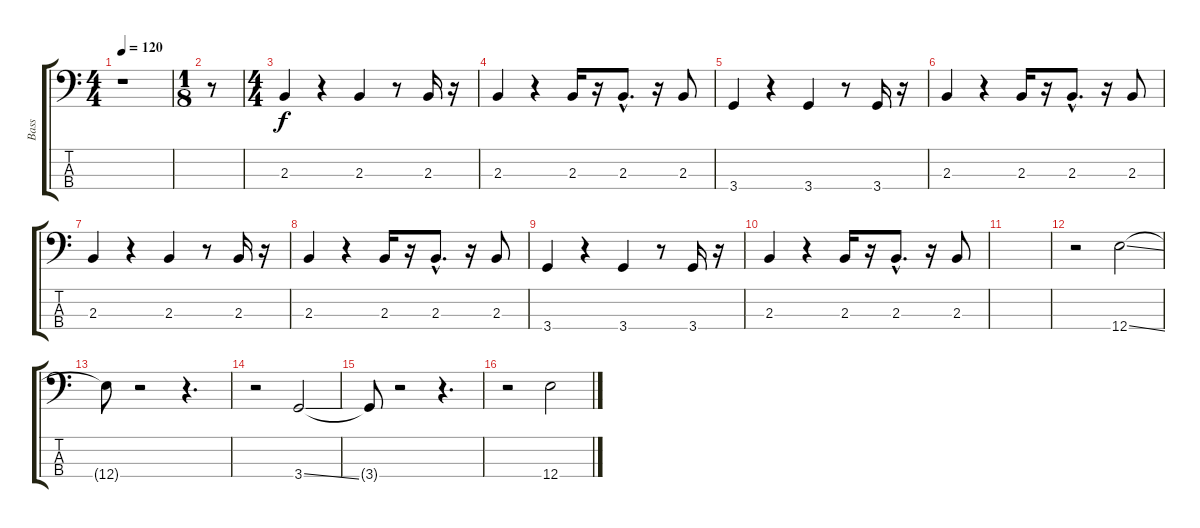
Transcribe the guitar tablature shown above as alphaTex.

\track ("Bass" "Bass") {instrument electricbasspick}
\staff {score tabs}
\tuning (G2 D2 A1 E1) {hide}
\ts (4 4)
\tempo 120
\clef f4
\ks c
r.1{dy f instrument electricbasspick} |
\ts (1 8)
r.8 |
\ts (4 4)
2.3.4 r.4 2.3.4 r.8 2.3.16 r.16 |
2.3.4 r.4 2.3.16 r.16 2.3{hac}.8{d} r.16 2.3.8 |
3.4.4 r.4 3.4.4 r.8 3.4.16 r.16 |
2.3.4 r.4 2.3.16 r.16 2.3{hac}.8{d} r.16 2.3.8 |
2.3.4 r.4 2.3.4 r.8 2.3.16 r.16 |
2.3.4 r.4 2.3.16 r.16 2.3{hac}.8{d} r.16 2.3.8 |
3.4.4 r.4 3.4.4 r.8 3.4.16 r.16 |
2.3.4 r.4 2.3.16 r.16 2.3{hac}.8{d} r.16 2.3.8 |
|
r.2 12.4{ss}.2 |
12.4{t}.8 r.2 r.4{d} |
r.2 3.4{ss}.2 |
3.4{t}.8 r.2 r.4{d} |
r.2 12.4{ss}.2
